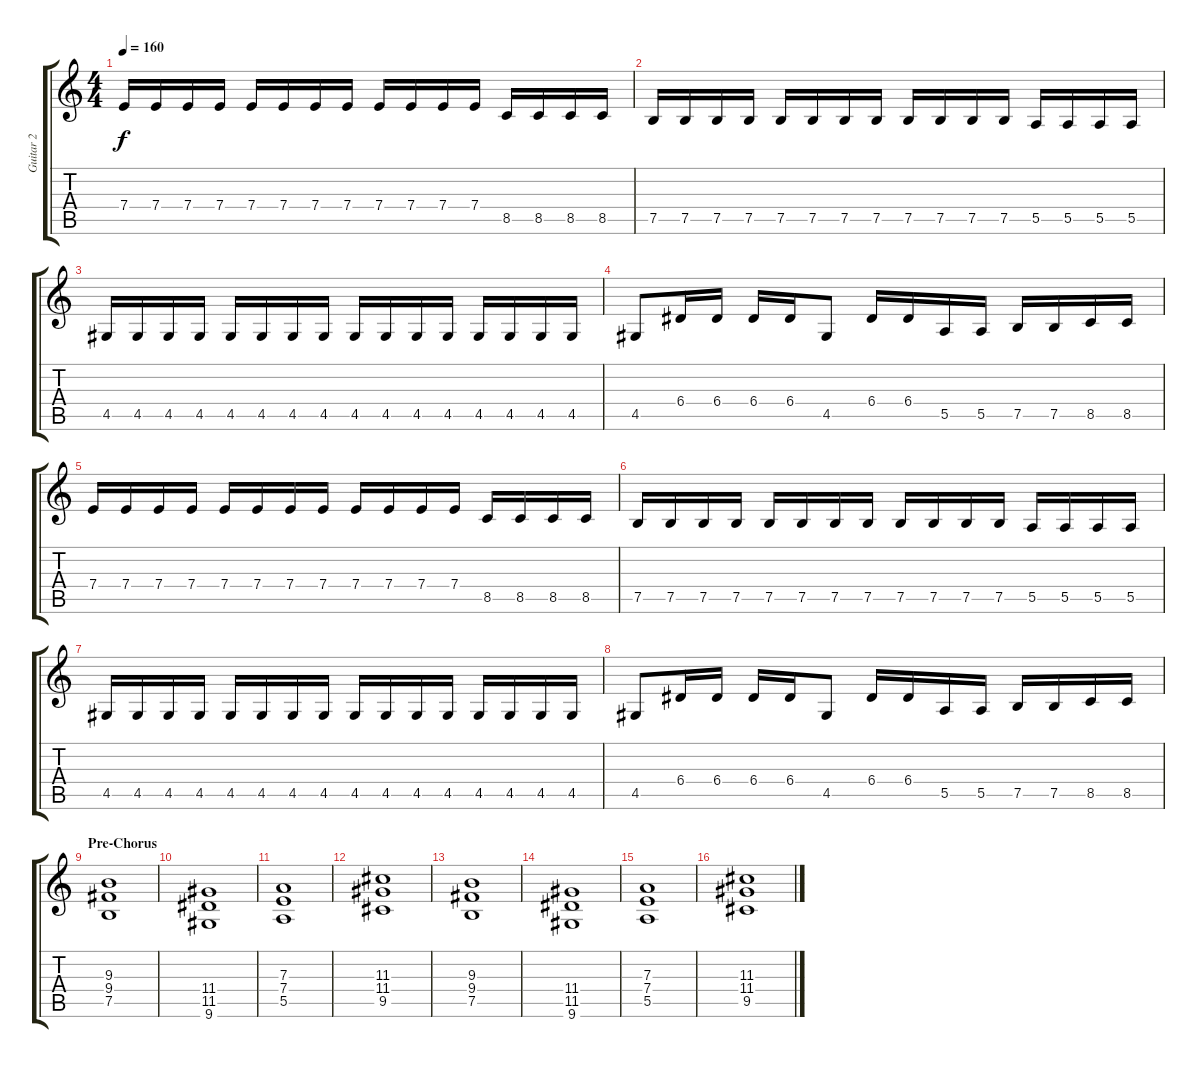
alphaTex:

\track ("Guitar 2" "Guitar 2") {instrument distortionguitar}
\staff {score tabs}
\tuning (B3 Gb3 D3 A2 E2 B1) {hide}
\ts (4 4)
\tempo 160
\clef g2
\ks c
7.4.16{dy f} 7.4.16 7.4.16 7.4.16 7.4.16 7.4.16 7.4.16 7.4.16 7.4.16 7.4.16 7.4.16 7.4.16 8.5.16 8.5.16 8.5.16 8.5.16 |
7.5.16 7.5.16 7.5.16 7.5.16 7.5.16 7.5.16 7.5.16 7.5.16 7.5.16 7.5.16 7.5.16 7.5.16 5.5.16 5.5.16 5.5.16 5.5.16 |
4.5.16 4.5.16 4.5.16 4.5.16 4.5.16 4.5.16 4.5.16 4.5.16 4.5.16 4.5.16 4.5.16 4.5.16 4.5.16 4.5.16 4.5.16 4.5.16 |
4.5.8 6.4.16 6.4.16 6.4.16 6.4.16 4.5.8 6.4.16 6.4.16 5.5.16 5.5.16 7.5.16 7.5.16 8.5.16 8.5.16 |
7.4.16 7.4.16 7.4.16 7.4.16 7.4.16 7.4.16 7.4.16 7.4.16 7.4.16 7.4.16 7.4.16 7.4.16 8.5.16 8.5.16 8.5.16 8.5.16 |
7.5.16 7.5.16 7.5.16 7.5.16 7.5.16 7.5.16 7.5.16 7.5.16 7.5.16 7.5.16 7.5.16 7.5.16 5.5.16 5.5.16 5.5.16 5.5.16 |
4.5.16 4.5.16 4.5.16 4.5.16 4.5.16 4.5.16 4.5.16 4.5.16 4.5.16 4.5.16 4.5.16 4.5.16 4.5.16 4.5.16 4.5.16 4.5.16 |
4.5.8 6.4.16 6.4.16 6.4.16 6.4.16 4.5.8 6.4.16 6.4.16 5.5.16 5.5.16 7.5.16 7.5.16 8.5.16 8.5.16 |
\section ("" "Pre-Chorus")
(9.3 9.4 7.5).1 |
(11.4 11.5 9.6).1 |
(7.3 7.4 5.5).1 |
(11.3 11.4 9.5).1 |
(9.3 9.4 7.5).1 |
(11.4 11.5 9.6).1 |
(7.3 7.4 5.5).1 |
(11.3 11.4 9.5).1
